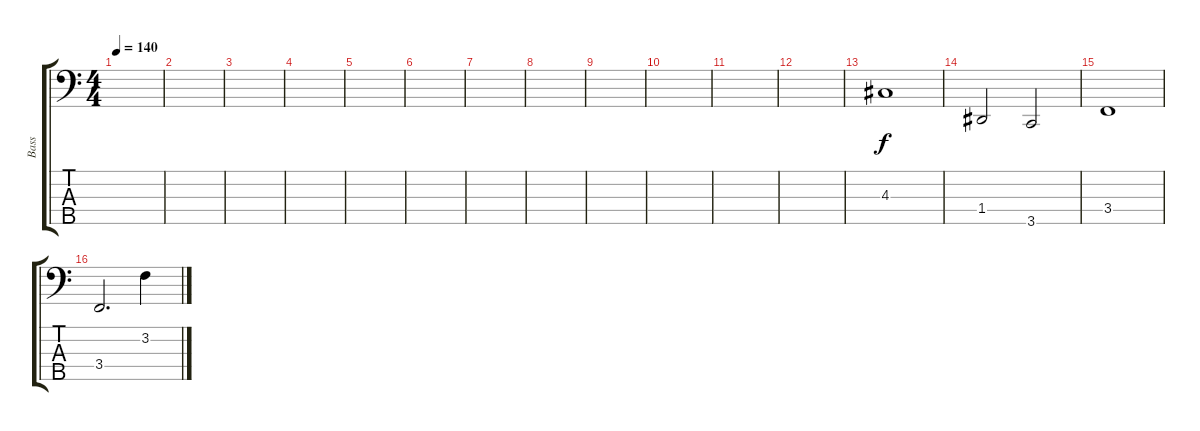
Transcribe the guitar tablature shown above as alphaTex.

\track ("Bass" "Bass") {instrument slapbass2}
\staff {score tabs}
\tuning (G2 D2 A1 D1 A0) {hide}
\ts (4 4)
\tempo 140
\clef f4
\ks c
|
|
|
|
|
|
|
|
|
|
|
|
4.3.1 |
1.4.2 3.5.2 |
3.4.1 |
3.4.2{d} 3.2.4
